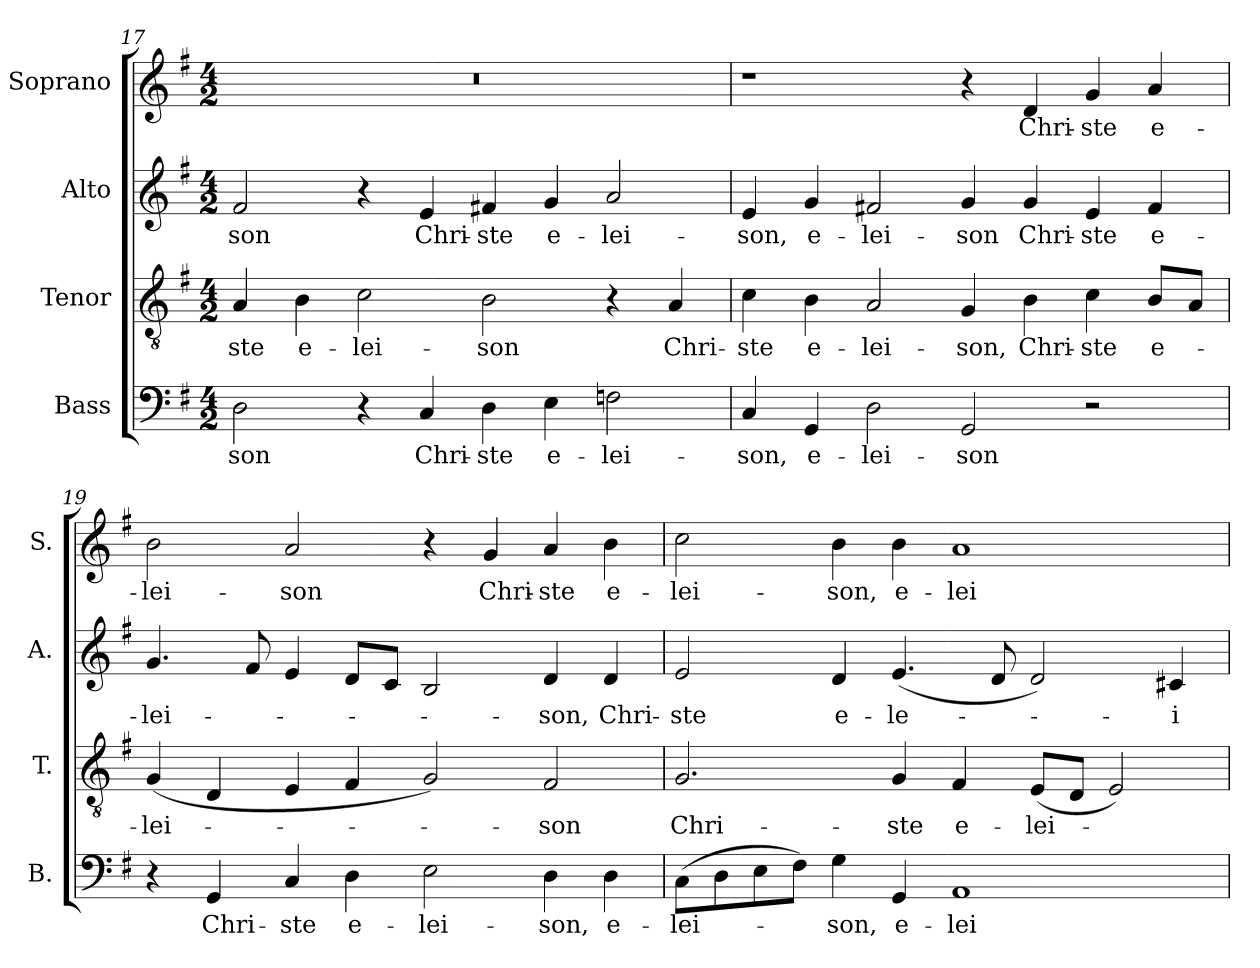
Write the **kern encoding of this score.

**kern	**text	**kern	**text	**kern	**text	**kern	**text
*part4	*part4	*part3	*part3	*part2	*part2	*part1	*part1
*staff4	*staff4	*staff3	*staff3	*staff2	*staff2	*staff1	*staff1
*I"Bass	*	*I"Tenor	*	*I"Alto	*	*I"Soprano	*
*I'B.	*	*I'T.	*	*I'A.	*	*I'S.	*
*clefF4	*	*clefGv2	*	*clefG2	*	*clefG2	*
*	*	*ITrd7c12	*	*	*	*	*
*k[f#]	*	*k[f#]	*	*k[f#]	*	*k[f#]	*
*G:	*	*G:	*	*G:	*	*G:	*
*M4/2	*	*M4/2	*	*M4/2	*	*M4/2	*
=17	=17	=17	=17	=17	=17	=17	=17
!	!LO:LY:b:color=#000000	!	!	!	!	!	!
!	!	!	!LO:LY:b:color=#000000	!	!	!	!
!	!	!	!	!	!LO:LY:b:color=#000000	!LO:N:vis=1	!
2Di\	-son	4AAi/	-ste	2f#i/	-son	0r	.
!	!	!	!LO:LY:b:color=#000000	!	!	!	!
.	.	4BBi\	e-	.	.	.	.
!	!	!	!LO:LY:b:color=#000000	!	!	!	!
4r	.	2Ci\	-lei-	4r	.	.	.
!	!LO:LY:b:color=#000000	!	!	!	!	!	!
!	!	!	!	!	!LO:LY:b:color=#000000	!	!
4Ci/	Chri-	.	.	4ei/	Chri-	.	.
!	!LO:LY:b:color=#000000	!	!	!	!	!	!
!	!	!	!LO:LY:b:color=#000000	!	!	!	!
!	!	!	!	!	!LO:LY:b:color=#000000	!	!
4Di\	-ste	2BBi\	-son	4f#Xi/	-ste	.	.
!	!LO:LY:b:color=#000000	!	!	!	!	!	!
!	!	!	!	!	!LO:LY:b:color=#000000	!	!
4Ei\	e-	.	.	4gi/	e-	.	.
!	!LO:LY:b:color=#000000	!	!	!	!	!	!
!	!	!	!	!	!LO:LY:b:color=#000000	!	!
2Fni\	-lei-	4r	.	2ai/	-lei-	.	.
!	!	!	!LO:LY:b:color=#000000	!	!	!	!
.	.	4AAi/	Chri-	.	.	.	.
=18	=18	=18	=18	=18	=18	=18	=18
!	!LO:LY:b:color=#000000	!	!	!	!	!	!
!	!	!	!LO:LY:b:color=#000000	!	!	!	!
!	!	!	!	!	!LO:LY:b:color=#000000	!	!
4Ci/	-son,	4Ci\	-ste	4ei/	-son,	1r	.
!	!LO:LY:b:color=#000000	!	!	!	!	!	!
!	!	!	!LO:LY:b:color=#000000	!	!	!	!
!	!	!	!	!	!LO:LY:b:color=#000000	!	!
4GGi/	e-	4BBi\	e-	4gi/	e-	.	.
!	!LO:LY:b:color=#000000	!	!	!	!	!	!
!	!	!	!LO:LY:b:color=#000000	!	!	!	!
!	!	!	!	!	!LO:LY:b:color=#000000	!	!
2Di\	-lei-	2AAi/	-lei-	2f#Xi/	-lei-	.	.
!	!LO:LY:b:color=#000000	!	!	!	!	!	!
!	!	!	!LO:LY:b:color=#000000	!	!	!	!
!	!	!	!	!	!LO:LY:b:color=#000000	!	!
2GGi/	-son	4GGi/	-son,	4gi/	-son	4r	.
!	!	!	!LO:LY:b:color=#000000	!	!	!	!
!	!	!	!	!	!LO:LY:b:color=#000000	!	!
!	!	!	!	!	!	!	!LO:LY:b:color=#000000
.	.	4BBi\	Chri-	4gi/	Chri-	4di/	Chri-
!	!	!	!LO:LY:b:color=#000000	!	!	!	!
!	!	!	!	!	!LO:LY:b:color=#000000	!	!
!	!	!	!	!	!	!	!LO:LY:b:color=#000000
2r	.	4Ci\	-ste	4ei/	-ste	4gi/	-ste
!	!	!	!LO:LY:b:color=#000000	!	!	!	!
!	!	!	!	!	!LO:LY:b:color=#000000	!	!
!	!	!	!	!	!	!	!LO:LY:b:color=#000000
.	.	8BBi/L	e-	4f#i/	e-	4ai/	e-
.	.	8AAi/J	.	.	.	.	.
!!LO:LB:g=z
=19	=19	=19	=19	=19	=19	=19	=19
!	!	!	!LO:LY:b:color=#000000	!	!	!	!
!	!	!	!	!	!LO:LY:b:color=#000000	!	!
!	!	!	!	!	!	!	!LO:LY:b:color=#000000
4r	.	(4GGi/	-lei-	4.gi/	-lei-	2bi\	-lei-
!	!LO:LY:b:color=#000000	!	!	!	!	!	!
4GGi/	Chri-	4DDi/	.	.	.	.	.
.	.	.	.	8f#i/	.	.	.
!	!LO:LY:b:color=#000000	!	!	!	!	!	!
!	!	!	!	!	!	!	!LO:LY:b:color=#000000
4Ci/	-ste	4EEi/	.	4ei/	.	2ai/	-son
!	!LO:LY:b:color=#000000	!	!	!	!	!	!
4Di\	e-	4FF#i/	.	8di/L	.	.	.
.	.	.	.	8ci/J	.	.	.
!	!LO:LY:b:color=#000000	!	!	!	!	!	!
2Ei\	-lei-	2GGi/)	.	2Bi/	.	4r	.
!	!	!	!	!	!	!	!LO:LY:b:color=#000000
.	.	.	.	.	.	4gi/	Chri-
!	!LO:LY:b:color=#000000	!	!	!	!	!	!
!	!	!	!LO:LY:b:color=#000000	!	!	!	!
!	!	!	!	!	!LO:LY:b:color=#000000	!	!
!	!	!	!	!	!	!	!LO:LY:b:color=#000000
4Di\	-son,	2FF#i/	-son	4di/	-son,	4ai/	-ste
!	!LO:LY:b:color=#000000	!	!	!	!	!	!
!	!	!	!	!	!LO:LY:b:color=#000000	!	!
!	!	!	!	!	!	!	!LO:LY:b:color=#000000
4Di\	e-	.	.	4di/	Chri-	4bi\	e-
=20	=20	=20	=20	=20	=20	=20	=20
!	!LO:LY:b:color=#000000	!	!	!	!	!	!
!	!	!	!LO:LY:b:color=#000000	!	!	!	!
!	!	!	!	!	!LO:LY:b:color=#000000	!	!
!	!	!	!	!	!	!	!LO:LY:b:color=#000000
(8Ci\L	-lei-	2.GGi/	Chri-	2ei/	-ste	2cci\	-lei-
8Di\	.	.	.	.	.	.	.
8Ei\	.	.	.	.	.	.	.
8F#i\J)	.	.	.	.	.	.	.
!	!LO:LY:b:color=#000000	!	!	!	!	!	!
!	!	!	!	!	!LO:LY:b:color=#000000	!	!
!	!	!	!	!	!	!	!LO:LY:b:color=#000000
4Gi\	-son,	.	.	4di/	e-	4bi\	-son,
!	!LO:LY:b:color=#000000	!	!	!	!	!	!
!	!	!	!LO:LY:b:color=#000000	!	!	!	!
!	!	!	!	!	!LO:LY:b:color=#000000	!	!
!	!	!	!	!	!	!	!LO:LY:b:color=#000000
4GGi/	e-	4GGi/	-ste	(4.ei/	-le-	4bi\	e-
!	!LO:LY:b:color=#000000	!	!	!	!	!	!
!	!	!	!LO:LY:b:color=#000000	!	!	!	!
!	!	!	!	!	!	!	!LO:LY:b:color=#000000
1AAi	-lei-	4FF#i/	e-	.	.	1ai	-lei-
.	.	.	.	8di/	.	.	.
!	!	!	!LO:LY:b:color=#000000	!	!	!	!
.	.	(8EEi/L	-lei-	2di/)	.	.	.
.	.	8DDi/J	.	.	.	.	.
.	.	2EEi/)	.	.	.	.	.
!	!	!	!	!	!LO:LY:b:color=#000000	!	!
.	.	.	.	4c#Xi/	-i-	.	.
=	=	=	=	=	=	=	=
*-	*-	*-	*-	*-	*-	*-	*-
